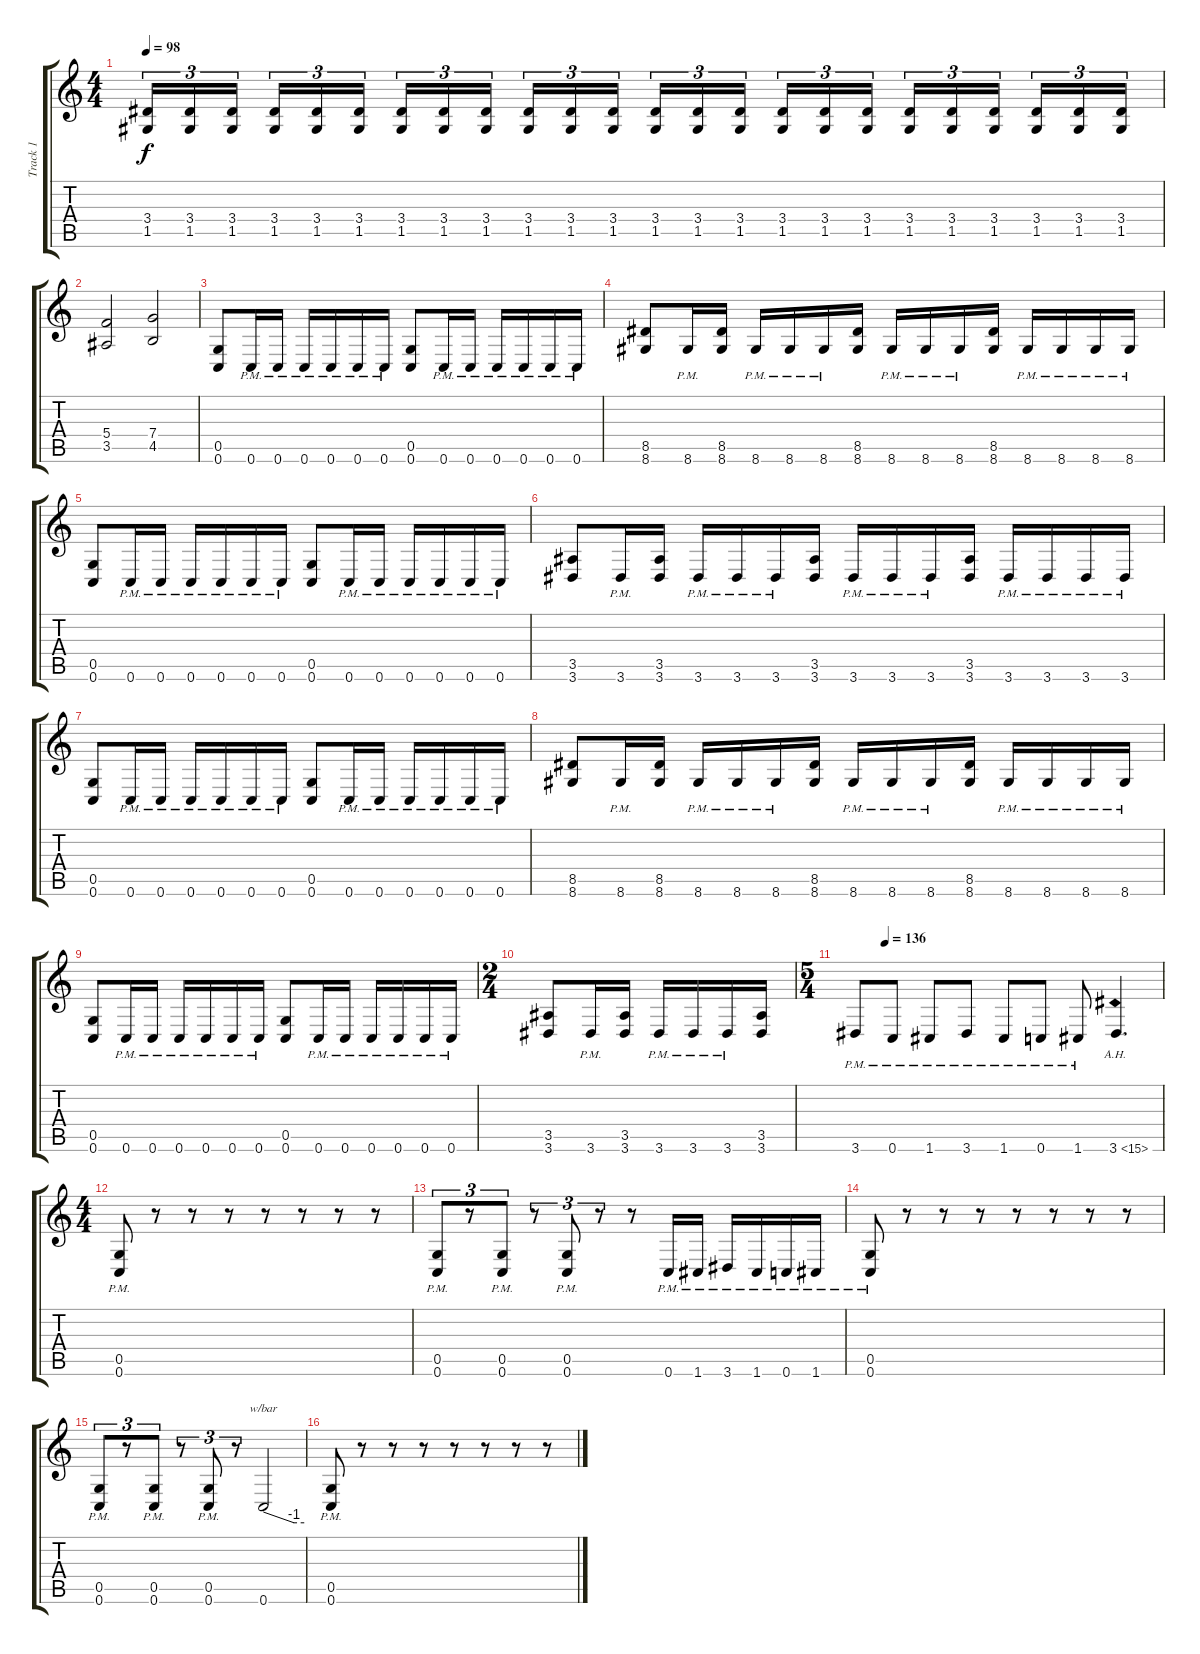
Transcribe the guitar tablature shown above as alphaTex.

\track ("Track 1" "Track 1") {instrument overdrivenguitar}
\staff {score tabs}
\tuning (D4 A3 F3 C3 G2 C2) {hide}
\ts (4 4)
\tempo 98
\clef g2
\ks c
(3.4 1.5).16{tu (3 2) dy f} (3.4 1.5).16{tu (3 2)} (3.4 1.5).16{tu (3 2) beam splitsecondary} (3.4 1.5).16{tu (3 2)} (3.4 1.5).16{tu (3 2)} (3.4 1.5).16{tu (3 2)} (3.4 1.5).16{tu (3 2)} (3.4 1.5).16{tu (3 2)} (3.4 1.5).16{tu (3 2) beam splitsecondary} (3.4 1.5).16{tu (3 2)} (3.4 1.5).16{tu (3 2)} (3.4 1.5).16{tu (3 2)} (3.4 1.5).16{tu (3 2)} (3.4 1.5).16{tu (3 2)} (3.4 1.5).16{tu (3 2) beam splitsecondary} (3.4 1.5).16{tu (3 2)} (3.4 1.5).16{tu (3 2)} (3.4 1.5).16{tu (3 2)} (3.4 1.5).16{tu (3 2)} (3.4 1.5).16{tu (3 2)} (3.4 1.5).16{tu (3 2) beam splitsecondary} (3.4 1.5).16{tu (3 2)} (3.4 1.5).16{tu (3 2)} (3.4 1.5).16{tu (3 2)} |
(5.4 3.5).2 (7.4 4.5).2 |
(0.5 0.6).8 0.6{pm}.16 0.6{pm}.16 0.6{pm}.16 0.6{pm}.16 0.6{pm}.16 0.6{pm}.16 (0.5 0.6).8 0.6{pm}.16 0.6{pm}.16 0.6{pm}.16 0.6{pm}.16 0.6{pm}.16 0.6{pm}.16 |
(8.5 8.6).8 8.6{pm}.16 (8.5 8.6).16 8.6{pm}.16 8.6{pm}.16 8.6{pm}.16 (8.5 8.6).16 8.6{pm}.16 8.6{pm}.16 8.6{pm}.16 (8.5 8.6).16 8.6{pm}.16 8.6{pm}.16 8.6{pm}.16 8.6{pm}.16 |
(0.5 0.6).8 0.6{pm}.16 0.6{pm}.16 0.6{pm}.16 0.6{pm}.16 0.6{pm}.16 0.6{pm}.16 (0.5 0.6).8 0.6{pm}.16 0.6{pm}.16 0.6{pm}.16 0.6{pm}.16 0.6{pm}.16 0.6{pm}.16 |
(3.5 3.6).8 3.6{pm}.16 (3.5 3.6).16 3.6{pm}.16 3.6{pm}.16 3.6{pm}.16 (3.5 3.6).16 3.6{pm}.16 3.6{pm}.16 3.6{pm}.16 (3.5 3.6).16 3.6{pm}.16 3.6{pm}.16 3.6{pm}.16 3.6{pm}.16 |
(0.5 0.6).8 0.6{pm}.16 0.6{pm}.16 0.6{pm}.16 0.6{pm}.16 0.6{pm}.16 0.6{pm}.16 (0.5 0.6).8 0.6{pm}.16 0.6{pm}.16 0.6{pm}.16 0.6{pm}.16 0.6{pm}.16 0.6{pm}.16 |
(8.5 8.6).8 8.6{pm}.16 (8.5 8.6).16 8.6{pm}.16 8.6{pm}.16 8.6{pm}.16 (8.5 8.6).16 8.6{pm}.16 8.6{pm}.16 8.6{pm}.16 (8.5 8.6).16 8.6{pm}.16 8.6{pm}.16 8.6{pm}.16 8.6{pm}.16 |
(0.5 0.6).8 0.6{pm}.16 0.6{pm}.16 0.6{pm}.16 0.6{pm}.16 0.6{pm}.16 0.6{pm}.16 (0.5 0.6).8 0.6{pm}.16 0.6{pm}.16 0.6{pm}.16 0.6{pm}.16 0.6{pm}.16 0.6{pm}.16 |
\ts (2 4)
(3.5 3.6).8 3.6{pm}.16 (3.5 3.6).16 3.6{pm}.16 3.6{pm}.16 3.6{pm}.16 (3.5 3.6).16 |
\ts (5 4)
\tempo (136 0.1)
3.6{pm}.8 0.6{pm}.8 1.6{pm}.8 3.6{pm}.8 1.6{pm}.8 0.6{pm}.8 1.6{pm}.8 3.6{ah 12}.4{d} |
\ts (4 4)
(0.5{pm} 0.6{pm}).8 r.8 r.8 r.8 r.8 r.8 r.8 r.8 |
(0.5{pm} 0.6{pm}).8{tu (3 2)} r.8{tu (3 2)} (0.5{pm} 0.6{pm}).8{tu (3 2)} r.8{tu (3 2)} (0.5{pm} 0.6).8{tu (3 2)} r.8{tu (3 2)} r.8 0.6{pm}.16 1.6{pm}.16 3.6{pm}.16 1.6{pm}.16 0.6{pm}.16 1.6{pm}.16 |
(0.5{pm} 0.6{pm}).8 r.8 r.8 r.8 r.8 r.8 r.8 r.8 |
(0.5{pm} 0.6{pm}).8{tu (3 2)} r.8{tu (3 2)} (0.5{pm} 0.6{pm}).8{tu (3 2)} r.8{tu (3 2)} (0.5{pm} 0.6).8{tu (3 2)} r.8{tu (3 2)} 0.6.2{tbe (custom default 0 0 45 -4 60 -4)} |
(0.5{pm} 0.6{pm}).8 r.8 r.8 r.8 r.8 r.8 r.8 r.8
